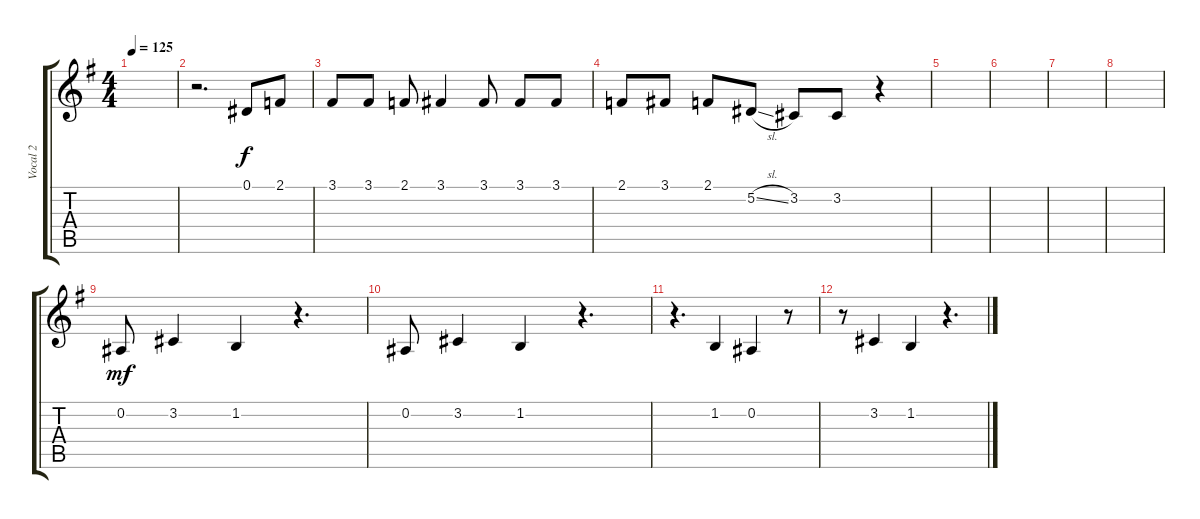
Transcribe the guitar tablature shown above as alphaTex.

\track ("Vocal 2" "Vocal 2") {instrument tenorsax}
\staff {score tabs}
\tuning (Eb4 Bb3 Gb3 Db3 Ab2 Eb2) {hide}
\ts (4 4)
\tempo 125
\clef g2
\ks eminor
|
r.2{d} 0.1.8 2.1.8 |
3.1.8 3.1.8 2.1.8 3.1.4 3.1.8 3.1.8 3.1.8 |
2.1.8 3.1.8 2.1.8 5.2{sl}.8 3.2.8 3.2.8 r.4 |
|
|
|
|
0.2.8{dy mf volume 13} 3.2.4 1.2.4 r.4{d} |
0.2.8 3.2.4 1.2.4 r.4{d} |
r.4{d} 1.2.4 0.2.4 r.8 |
r.8 3.2.4 1.2.4 r.4{d}
